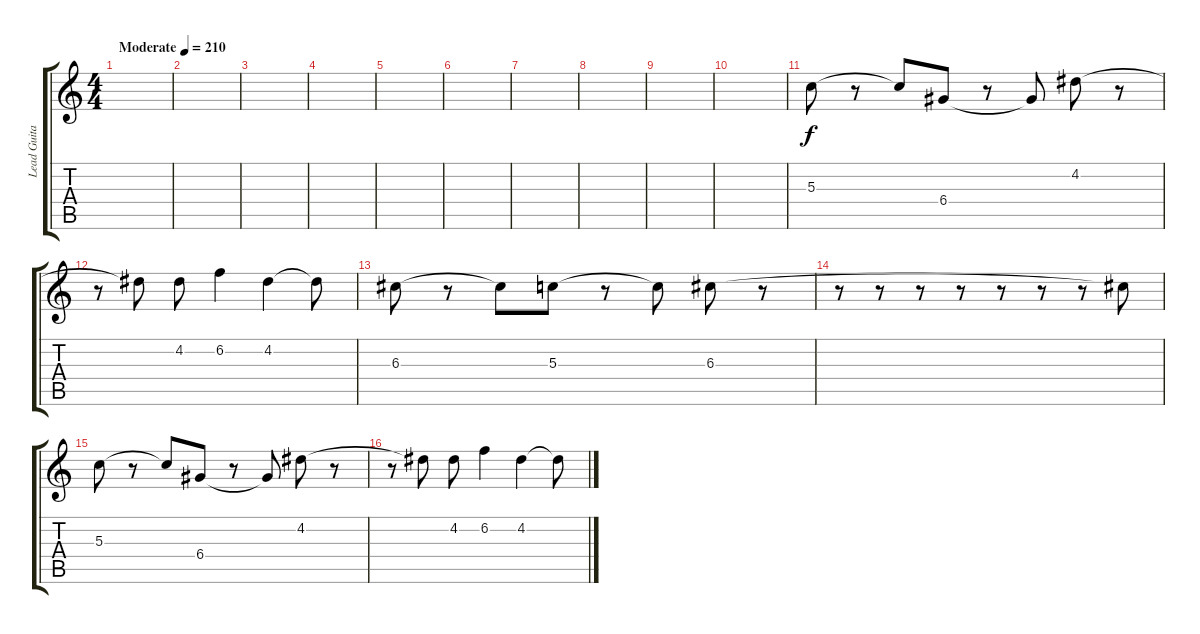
\track ("Lead Guitar" "Lead Guita") {instrument overdrivenguitar}
\staff {score tabs}
\tuning (E4 B3 G3 D3 A2 E2) {hide}
\ts (4 4)
\tempo (210 "Moderate")
\clef g2
\ks c
|
|
|
|
|
|
|
|
|
|
5.3.8 r.8 5.3{t}.8 6.4.8 r.8 6.4{t}.8 4.2.8 r.8 |
r.8 4.2{t}.8 4.2.8 6.2.4 4.2.4 4.2{t}.8 |
6.3.8 r.8 6.3{t}.8 5.3.8 r.8 5.3{t}.8 6.3.8 r.8 |
r.8 r.8 r.8 r.8 r.8 r.8 r.8 6.3{t}.8 |
5.3.8 r.8 5.3{t}.8 6.4.8 r.8 6.4{t}.8 4.2.8 r.8 |
r.8 4.2{t}.8 4.2.8 6.2.4 4.2.4 4.2{t}.8
